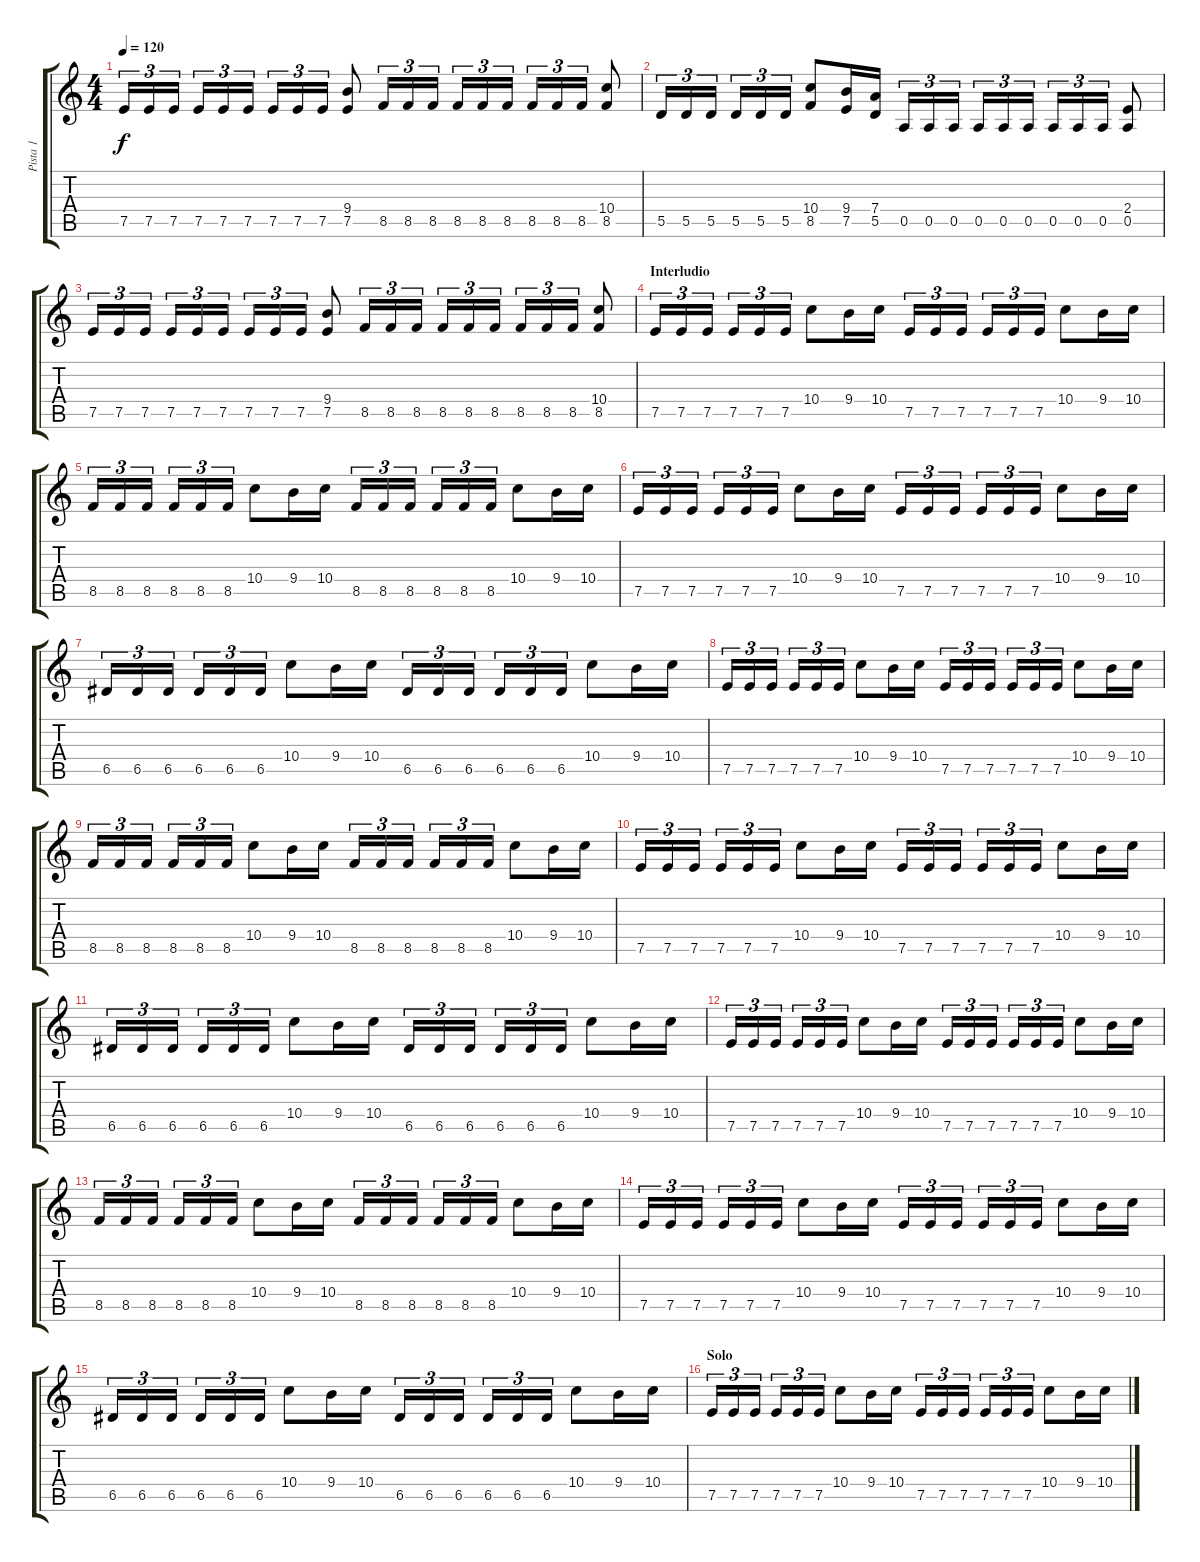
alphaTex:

\track ("Pista 1" "Pista 1") {instrument distortionguitar}
\staff {score tabs}
\tuning (E4 B3 G3 D3 A2 E2) {hide}
\ts (4 4)
\tempo 120
\clef g2
\ks c
7.5.16{tu (3 2) dy f} 7.5.16{tu (3 2)} 7.5.16{tu (3 2)} 7.5.16{tu (3 2)} 7.5.16{tu (3 2)} 7.5.16{tu (3 2)} 7.5.16{tu (3 2)} 7.5.16{tu (3 2)} 7.5.16{tu (3 2)} (9.4 7.5).8 8.5.16{tu (3 2)} 8.5.16{tu (3 2)} 8.5.16{tu (3 2)} 8.5.16{tu (3 2)} 8.5.16{tu (3 2)} 8.5.16{tu (3 2)} 8.5.16{tu (3 2)} 8.5.16{tu (3 2)} 8.5.16{tu (3 2)} (10.4 8.5).8 |
5.5.16{tu (3 2)} 5.5.16{tu (3 2)} 5.5.16{tu (3 2)} 5.5.16{tu (3 2)} 5.5.16{tu (3 2)} 5.5.16{tu (3 2)} (10.4 8.5).8 (9.4 7.5).16 (7.4 5.5).16 0.5.16{tu (3 2)} 0.5.16{tu (3 2)} 0.5.16{tu (3 2)} 0.5.16{tu (3 2)} 0.5.16{tu (3 2)} 0.5.16{tu (3 2)} 0.5.16{tu (3 2)} 0.5.16{tu (3 2)} 0.5.16{tu (3 2)} (2.4 0.5).8 |
7.5.16{tu (3 2)} 7.5.16{tu (3 2)} 7.5.16{tu (3 2)} 7.5.16{tu (3 2)} 7.5.16{tu (3 2)} 7.5.16{tu (3 2)} 7.5.16{tu (3 2)} 7.5.16{tu (3 2)} 7.5.16{tu (3 2)} (9.4 7.5).8 8.5.16{tu (3 2)} 8.5.16{tu (3 2)} 8.5.16{tu (3 2)} 8.5.16{tu (3 2)} 8.5.16{tu (3 2)} 8.5.16{tu (3 2)} 8.5.16{tu (3 2)} 8.5.16{tu (3 2)} 8.5.16{tu (3 2)} (10.4 8.5).8 |
\section ("" "Interludio")
7.5.16{tu (3 2)} 7.5.16{tu (3 2)} 7.5.16{tu (3 2)} 7.5.16{tu (3 2)} 7.5.16{tu (3 2)} 7.5.16{tu (3 2)} 10.4.8 9.4.16 10.4.16 7.5.16{tu (3 2)} 7.5.16{tu (3 2)} 7.5.16{tu (3 2)} 7.5.16{tu (3 2)} 7.5.16{tu (3 2)} 7.5.16{tu (3 2)} 10.4.8 9.4.16 10.4.16 |
8.5.16{tu (3 2)} 8.5.16{tu (3 2)} 8.5.16{tu (3 2)} 8.5.16{tu (3 2)} 8.5.16{tu (3 2)} 8.5.16{tu (3 2)} 10.4.8 9.4.16 10.4.16 8.5.16{tu (3 2)} 8.5.16{tu (3 2)} 8.5.16{tu (3 2)} 8.5.16{tu (3 2)} 8.5.16{tu (3 2)} 8.5.16{tu (3 2)} 10.4.8 9.4.16 10.4.16 |
7.5.16{tu (3 2)} 7.5.16{tu (3 2)} 7.5.16{tu (3 2)} 7.5.16{tu (3 2)} 7.5.16{tu (3 2)} 7.5.16{tu (3 2)} 10.4.8 9.4.16 10.4.16 7.5.16{tu (3 2)} 7.5.16{tu (3 2)} 7.5.16{tu (3 2)} 7.5.16{tu (3 2)} 7.5.16{tu (3 2)} 7.5.16{tu (3 2)} 10.4.8 9.4.16 10.4.16 |
6.5.16{tu (3 2)} 6.5.16{tu (3 2)} 6.5.16{tu (3 2)} 6.5.16{tu (3 2)} 6.5.16{tu (3 2)} 6.5.16{tu (3 2)} 10.4.8 9.4.16 10.4.16 6.5.16{tu (3 2)} 6.5.16{tu (3 2)} 6.5.16{tu (3 2)} 6.5.16{tu (3 2)} 6.5.16{tu (3 2)} 6.5.16{tu (3 2)} 10.4.8 9.4.16 10.4.16 |
7.5.16{tu (3 2)} 7.5.16{tu (3 2)} 7.5.16{tu (3 2)} 7.5.16{tu (3 2)} 7.5.16{tu (3 2)} 7.5.16{tu (3 2)} 10.4.8 9.4.16 10.4.16 7.5.16{tu (3 2)} 7.5.16{tu (3 2)} 7.5.16{tu (3 2)} 7.5.16{tu (3 2)} 7.5.16{tu (3 2)} 7.5.16{tu (3 2)} 10.4.8 9.4.16 10.4.16 |
8.5.16{tu (3 2)} 8.5.16{tu (3 2)} 8.5.16{tu (3 2)} 8.5.16{tu (3 2)} 8.5.16{tu (3 2)} 8.5.16{tu (3 2)} 10.4.8 9.4.16 10.4.16 8.5.16{tu (3 2)} 8.5.16{tu (3 2)} 8.5.16{tu (3 2)} 8.5.16{tu (3 2)} 8.5.16{tu (3 2)} 8.5.16{tu (3 2)} 10.4.8 9.4.16 10.4.16 |
7.5.16{tu (3 2)} 7.5.16{tu (3 2)} 7.5.16{tu (3 2)} 7.5.16{tu (3 2)} 7.5.16{tu (3 2)} 7.5.16{tu (3 2)} 10.4.8 9.4.16 10.4.16 7.5.16{tu (3 2)} 7.5.16{tu (3 2)} 7.5.16{tu (3 2)} 7.5.16{tu (3 2)} 7.5.16{tu (3 2)} 7.5.16{tu (3 2)} 10.4.8 9.4.16 10.4.16 |
6.5.16{tu (3 2)} 6.5.16{tu (3 2)} 6.5.16{tu (3 2)} 6.5.16{tu (3 2)} 6.5.16{tu (3 2)} 6.5.16{tu (3 2)} 10.4.8 9.4.16 10.4.16 6.5.16{tu (3 2)} 6.5.16{tu (3 2)} 6.5.16{tu (3 2)} 6.5.16{tu (3 2)} 6.5.16{tu (3 2)} 6.5.16{tu (3 2)} 10.4.8 9.4.16 10.4.16 |
7.5.16{tu (3 2)} 7.5.16{tu (3 2)} 7.5.16{tu (3 2)} 7.5.16{tu (3 2)} 7.5.16{tu (3 2)} 7.5.16{tu (3 2)} 10.4.8 9.4.16 10.4.16 7.5.16{tu (3 2)} 7.5.16{tu (3 2)} 7.5.16{tu (3 2)} 7.5.16{tu (3 2)} 7.5.16{tu (3 2)} 7.5.16{tu (3 2)} 10.4.8 9.4.16 10.4.16 |
8.5.16{tu (3 2)} 8.5.16{tu (3 2)} 8.5.16{tu (3 2)} 8.5.16{tu (3 2)} 8.5.16{tu (3 2)} 8.5.16{tu (3 2)} 10.4.8 9.4.16 10.4.16 8.5.16{tu (3 2)} 8.5.16{tu (3 2)} 8.5.16{tu (3 2)} 8.5.16{tu (3 2)} 8.5.16{tu (3 2)} 8.5.16{tu (3 2)} 10.4.8 9.4.16 10.4.16 |
7.5.16{tu (3 2)} 7.5.16{tu (3 2)} 7.5.16{tu (3 2)} 7.5.16{tu (3 2)} 7.5.16{tu (3 2)} 7.5.16{tu (3 2)} 10.4.8 9.4.16 10.4.16 7.5.16{tu (3 2)} 7.5.16{tu (3 2)} 7.5.16{tu (3 2)} 7.5.16{tu (3 2)} 7.5.16{tu (3 2)} 7.5.16{tu (3 2)} 10.4.8 9.4.16 10.4.16 |
6.5.16{tu (3 2)} 6.5.16{tu (3 2)} 6.5.16{tu (3 2)} 6.5.16{tu (3 2)} 6.5.16{tu (3 2)} 6.5.16{tu (3 2)} 10.4.8 9.4.16 10.4.16 6.5.16{tu (3 2)} 6.5.16{tu (3 2)} 6.5.16{tu (3 2)} 6.5.16{tu (3 2)} 6.5.16{tu (3 2)} 6.5.16{tu (3 2)} 10.4.8 9.4.16 10.4.16 |
\section ("" "Solo")
7.5.16{tu (3 2)} 7.5.16{tu (3 2)} 7.5.16{tu (3 2)} 7.5.16{tu (3 2)} 7.5.16{tu (3 2)} 7.5.16{tu (3 2)} 10.4.8 9.4.16 10.4.16 7.5.16{tu (3 2)} 7.5.16{tu (3 2)} 7.5.16{tu (3 2)} 7.5.16{tu (3 2)} 7.5.16{tu (3 2)} 7.5.16{tu (3 2)} 10.4.8 9.4.16 10.4.16
